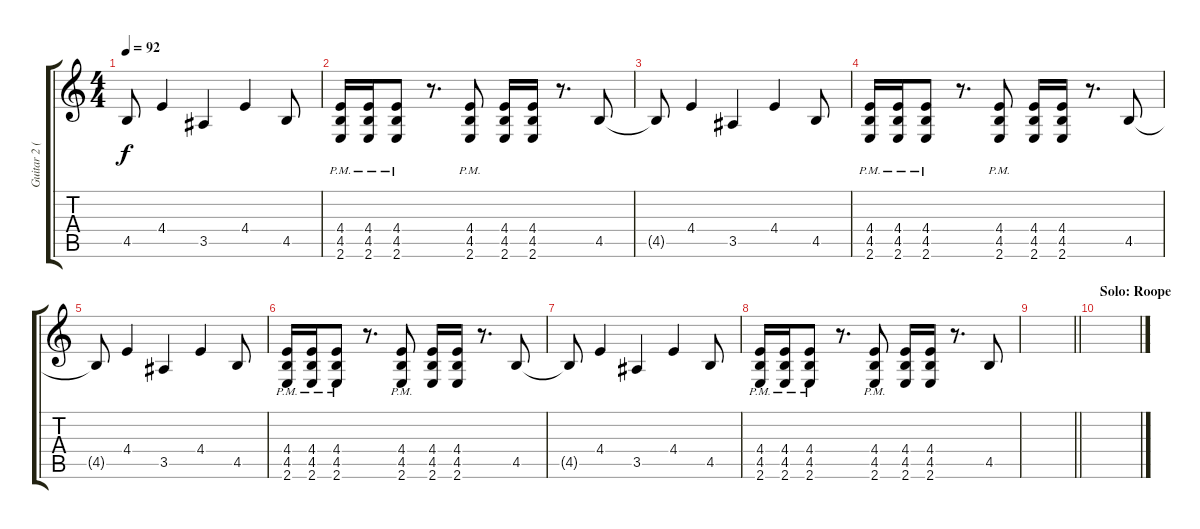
\track ("Guitar 2 (Roope)" "Guitar 2 (") {instrument overdrivenguitar}
\staff {score tabs}
\tuning (D4 A3 F3 C3 G2 D2) {hide}
\ts (4 4)
\tempo 92
\clef g2
\ks c
4.5{t}.8{dy f} 4.4.4 3.5.4 4.4.4 4.5.8 |
(4.4{pm} 4.5{pm} 2.6{pm}).16 (4.4{pm} 4.5{pm} 2.6{pm}).16 (4.4{pm} 4.5{pm} 2.6{pm}).8 r.8{d} (4.4{pm} 4.5{pm} 2.6{pm}).8 (4.4 4.5 2.6).16 (4.4 4.5 2.6).16 r.8{d} 4.5.8 |
4.5{t}.8 4.4.4 3.5.4 4.4.4 4.5.8 |
(4.4{pm} 4.5{pm} 2.6{pm}).16 (4.4{pm} 4.5{pm} 2.6{pm}).16 (4.4{pm} 4.5{pm} 2.6{pm}).8 r.8{d} (4.4{pm} 4.5{pm} 2.6{pm}).8 (4.4 4.5 2.6).16 (4.4 4.5 2.6).16 r.8{d} 4.5.8 |
4.5{t}.8 4.4.4 3.5.4 4.4.4 4.5.8 |
(4.4{pm} 4.5{pm} 2.6{pm}).16 (4.4{pm} 4.5{pm} 2.6{pm}).16 (4.4{pm} 4.5{pm} 2.6{pm}).8 r.8{d} (4.4{pm} 4.5{pm} 2.6{pm}).8 (4.4 4.5 2.6).16 (4.4 4.5 2.6).16 r.8{d} 4.5.8 |
4.5{t}.8 4.4.4 3.5.4 4.4.4 4.5.8 |
(4.4{pm} 4.5{pm} 2.6{pm}).16 (4.4{pm} 4.5{pm} 2.6{pm}).16 (4.4{pm} 4.5{pm} 2.6{pm}).8 r.8{d} (4.4{pm} 4.5{pm} 2.6{pm}).8 (4.4 4.5 2.6).16 (4.4 4.5 2.6).16 r.8{d} 4.5.8 |
\barLineRight lightlight
|
\section ("" "Solo: Roope")
